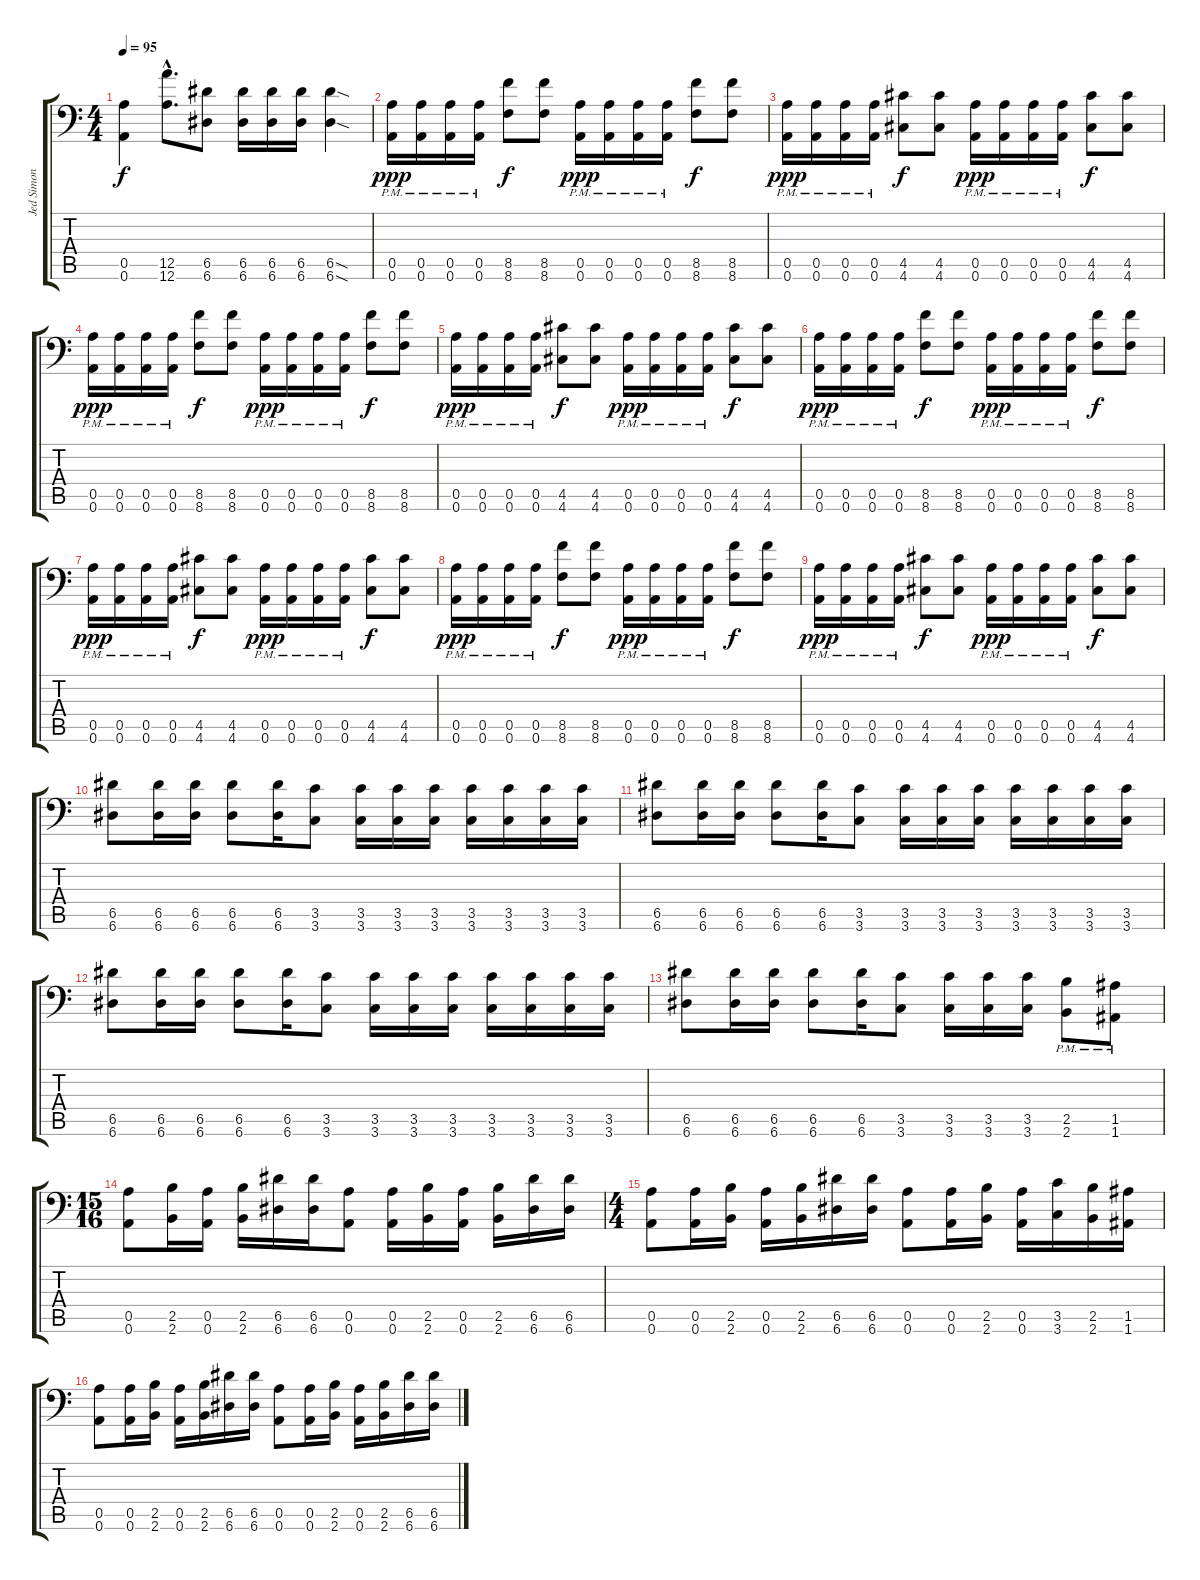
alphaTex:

\track ("Jed Simon" "Jed Simon") {instrument distortionguitar}
\staff {score tabs}
\tuning (E4 A3 E3 A2 A2 A1) {hide}
\ts (4 4)
\tempo 95
\clef f4
\ks c
(0.5 0.6).4{dy f} (12.5{hac} 12.6{hac}).8{d} (6.5 6.6).8 (6.5 6.6).16 (6.5 6.6).16 (6.5 6.6).16 (6.5{sod} 6.6{sod}).4 |
(0.5{pm} 0.6{pm}).16{dy ppp} (0.5{pm} 0.6{pm}).16 (0.5{pm} 0.6{pm}).16 (0.5{pm} 0.6{pm}).16 (8.5 8.6).8{dy f} (8.5 8.6).8 (0.5{pm} 0.6{pm}).16{dy ppp} (0.5{pm} 0.6{pm}).16 (0.5{pm} 0.6{pm}).16 (0.5{pm} 0.6{pm}).16 (8.5 8.6).8{dy f} (8.5 8.6).8 |
(0.5{pm} 0.6{pm}).16{dy ppp} (0.5{pm} 0.6{pm}).16 (0.5{pm} 0.6{pm}).16 (0.5{pm} 0.6{pm}).16 (4.5 4.6).8{dy f} (4.5 4.6).8 (0.5{pm} 0.6{pm}).16{dy ppp} (0.5{pm} 0.6{pm}).16 (0.5{pm} 0.6{pm}).16 (0.5{pm} 0.6{pm}).16 (4.5 4.6).8{dy f} (4.5 4.6).8 |
(0.5{pm} 0.6{pm}).16{dy ppp} (0.5{pm} 0.6{pm}).16 (0.5{pm} 0.6{pm}).16 (0.5{pm} 0.6{pm}).16 (8.5 8.6).8{dy f} (8.5 8.6).8 (0.5{pm} 0.6{pm}).16{dy ppp} (0.5{pm} 0.6{pm}).16 (0.5{pm} 0.6{pm}).16 (0.5{pm} 0.6{pm}).16 (8.5 8.6).8{dy f} (8.5 8.6).8 |
(0.5{pm} 0.6{pm}).16{dy ppp} (0.5{pm} 0.6{pm}).16 (0.5{pm} 0.6{pm}).16 (0.5{pm} 0.6{pm}).16 (4.5 4.6).8{dy f} (4.5 4.6).8 (0.5{pm} 0.6{pm}).16{dy ppp} (0.5{pm} 0.6{pm}).16 (0.5{pm} 0.6{pm}).16 (0.5{pm} 0.6{pm}).16 (4.5 4.6).8{dy f} (4.5 4.6).8 |
(0.5{pm} 0.6{pm}).16{dy ppp} (0.5{pm} 0.6{pm}).16 (0.5{pm} 0.6{pm}).16 (0.5{pm} 0.6{pm}).16 (8.5 8.6).8{dy f} (8.5 8.6).8 (0.5{pm} 0.6{pm}).16{dy ppp} (0.5{pm} 0.6{pm}).16 (0.5{pm} 0.6{pm}).16 (0.5{pm} 0.6{pm}).16 (8.5 8.6).8{dy f} (8.5 8.6).8 |
(0.5{pm} 0.6{pm}).16{dy ppp} (0.5{pm} 0.6{pm}).16 (0.5{pm} 0.6{pm}).16 (0.5{pm} 0.6{pm}).16 (4.5 4.6).8{dy f} (4.5 4.6).8 (0.5{pm} 0.6{pm}).16{dy ppp} (0.5{pm} 0.6{pm}).16 (0.5{pm} 0.6{pm}).16 (0.5{pm} 0.6{pm}).16 (4.5 4.6).8{dy f} (4.5 4.6).8 |
(0.5{pm} 0.6{pm}).16{dy ppp} (0.5{pm} 0.6{pm}).16 (0.5{pm} 0.6{pm}).16 (0.5{pm} 0.6{pm}).16 (8.5 8.6).8{dy f} (8.5 8.6).8 (0.5{pm} 0.6{pm}).16{dy ppp} (0.5{pm} 0.6{pm}).16 (0.5{pm} 0.6{pm}).16 (0.5{pm} 0.6{pm}).16 (8.5 8.6).8{dy f} (8.5 8.6).8 |
(0.5{pm} 0.6{pm}).16{dy ppp} (0.5{pm} 0.6{pm}).16 (0.5{pm} 0.6{pm}).16 (0.5{pm} 0.6{pm}).16 (4.5 4.6).8{dy f} (4.5 4.6).8 (0.5{pm} 0.6{pm}).16{dy ppp} (0.5{pm} 0.6{pm}).16 (0.5{pm} 0.6{pm}).16 (0.5{pm} 0.6{pm}).16 (4.5 4.6).8{dy f} (4.5 4.6).8 |
(6.5 6.6).8 (6.5 6.6).16 (6.5 6.6).16 (6.5 6.6).8 (6.5 6.6).16 (3.5 3.6).8 (3.5 3.6).16 (3.5 3.6).16 (3.5 3.6).16 (3.5 3.6).16 (3.5 3.6).16 (3.5 3.6).16 (3.5 3.6).16 |
(6.5 6.6).8 (6.5 6.6).16 (6.5 6.6).16 (6.5 6.6).8 (6.5 6.6).16 (3.5 3.6).8 (3.5 3.6).16 (3.5 3.6).16 (3.5 3.6).16 (3.5 3.6).16 (3.5 3.6).16 (3.5 3.6).16 (3.5 3.6).16 |
(6.5 6.6).8 (6.5 6.6).16 (6.5 6.6).16 (6.5 6.6).8 (6.5 6.6).16 (3.5 3.6).8 (3.5 3.6).16 (3.5 3.6).16 (3.5 3.6).16 (3.5 3.6).16 (3.5 3.6).16 (3.5 3.6).16 (3.5 3.6).16 |
(6.5 6.6).8 (6.5 6.6).16 (6.5 6.6).16 (6.5 6.6).8 (6.5 6.6).16 (3.5 3.6).8 (3.5 3.6).16 (3.5 3.6).16 (3.5 3.6).16 (2.5{pm} 2.6{pm}).8 (1.5{pm} 1.6{pm}).8 |
\ts (15 16)
(0.5 0.6).8 (2.5 2.6).16 (0.5 0.6).16 (2.5 2.6).16 (6.5 6.6).16 (6.5 6.6).16 (0.5 0.6).8 (0.5 0.6).16 (2.5 2.6).16 (0.5 0.6).16 (2.5 2.6).16 (6.5 6.6).16 (6.5 6.6).16 |
\ts (4 4)
(0.5 0.6).8 (0.5 0.6).16 (2.5 2.6).16 (0.5 0.6).16 (2.5 2.6).16 (6.5 6.6).16 (6.5 6.6).16 (0.5 0.6).8 (0.5 0.6).16 (2.5 2.6).16 (0.5 0.6).16 (3.5 3.6).16 (2.5 2.6).16 (1.5 1.6).16 |
(0.5 0.6).8 (0.5 0.6).16 (2.5 2.6).16 (0.5 0.6).16 (2.5 2.6).16 (6.5 6.6).16 (6.5 6.6).16 (0.5 0.6).8 (0.5 0.6).16 (2.5 2.6).16 (0.5 0.6).16 (2.5 2.6).16 (6.5 6.6).16 (6.5 6.6).16
